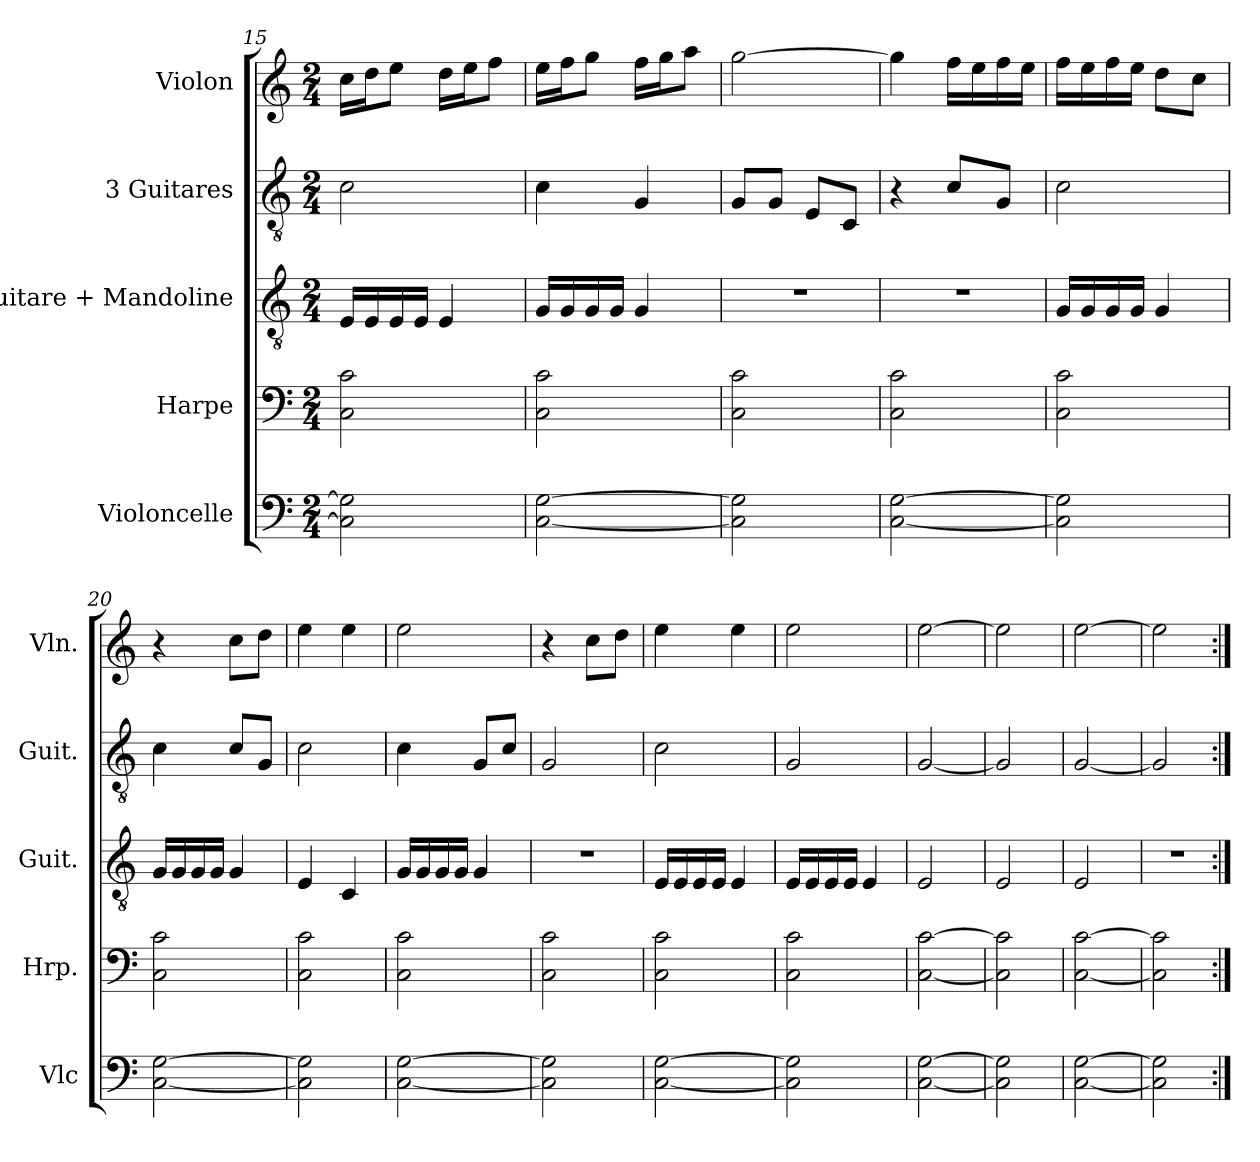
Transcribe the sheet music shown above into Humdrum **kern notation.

**kern	**kern	**kern	**kern	**kern
*part5	*part4	*part3	*part2	*part1
*staff5	*staff4	*staff3	*staff2	*staff1
*I"Violoncelle	*I"Harpe	*I"Guitare + Mandoline	*I"3 Guitares	*I"Violon
*I'Vlc	*I'Hrp.	*I'Guit.	*I'Guit.	*I'Vln.
*clefF4	*clefF4	*clefGv2	*clefGv2	*clefG2
*k[]	*k[]	*k[]	*k[]	*k[]
*M2/4	*M2/4	*M2/4	*M2/4	*M2/4
=15	=15	=15	=15	=15
2C\] 2G\]	2C\ 2c\	16E/LL	2c\	16cc\LL
.	.	16E/	.	16dd\J
.	.	16E/	.	8ee\J
.	.	16E/JJ	.	.
.	.	4E/	.	16dd\LL
.	.	.	.	16ee\J
.	.	.	.	8ff\J
=16	=16	=16	=16	=16
[2C\ [2G\	2C\ 2c\	16G/LL	4c\	16ee\LL
.	.	16G/	.	16ff\J
.	.	16G/	.	8gg\J
.	.	16G/JJ	.	.
.	.	4G/	4G/	16ff\LL
.	.	.	.	16gg\J
.	.	.	.	8aa\J
=17	=17	=17	=17	=17
2C\] 2G\]	2C\ 2c\	2r	8G/L	[2gg\
.	.	.	8G/J	.
.	.	.	8E/L	.
.	.	.	8C/J	.
=18	=18	=18	=18	=18
[2C\ [2G\	2C\ 2c\	2r	4r	4gg\]
.	.	.	8c/L	16ff\LL
.	.	.	.	16ee\
.	.	.	8G/J	16ff\
.	.	.	.	16ee\JJ
=19	=19	=19	=19	=19
2C\] 2G\]	2C\ 2c\	16G/LL	2c\	16ff\LL
.	.	16G/	.	16ee\
.	.	16G/	.	16ff\
.	.	16G/JJ	.	16ee\JJ
.	.	4G/	.	8dd\L
.	.	.	.	8cc\J
=20	=20	=20	=20	=20
[2C\ [2G\	2C\ 2c\	16G/LL	4c\	4r
.	.	16G/	.	.
.	.	16G/	.	.
.	.	16G/JJ	.	.
.	.	4G/	8c/L	8cc\L
.	.	.	8G/J	8dd\J
=21	=21	=21	=21	=21
2C\] 2G\]	2C\ 2c\	4E/	2c\	4ee\
.	.	4C/	.	4ee\
=22	=22	=22	=22	=22
[2C\ [2G\	2C\ 2c\	16G/LL	4c\	2ee\
.	.	16G/	.	.
.	.	16G/	.	.
.	.	16G/JJ	.	.
.	.	4G/	8G/L	.
.	.	.	8c/J	.
=23	=23	=23	=23	=23
2C\] 2G\]	2C\ 2c\	2r	2G/	4r
.	.	.	.	8cc\L
.	.	.	.	8dd\J
=24	=24	=24	=24	=24
[2C\ [2G\	2C\ 2c\	16E/LL	2c\	4ee\
.	.	16E/	.	.
.	.	16E/	.	.
.	.	16E/JJ	.	.
.	.	4E/	.	4ee\
=25	=25	=25	=25	=25
2C\] 2G\]	2C\ 2c\	16E/LL	2G/	2ee\
.	.	16E/	.	.
.	.	16E/	.	.
.	.	16E/JJ	.	.
.	.	4E/	.	.
=26	=26	=26	=26	=26
[2C\ [2G\	[2C\ [2c\	2E/	[2G/	[2ee\
=27	=27	=27	=27	=27
2C\] 2G\]	2C\] 2c\]	2E/	2G/]	2ee\]
=28	=28	=28	=28	=28
[2C\ [2G\	[2C\ [2c\	2E/	[2G/	[2ee\
=29	=29	=29	=29	=29
2C\] 2G\]	2C\] 2c\]	2r	2G/]	2ee\]
=:|!	=:|!	=:|!	=:|!	=:|!
*-	*-	*-	*-	*-
